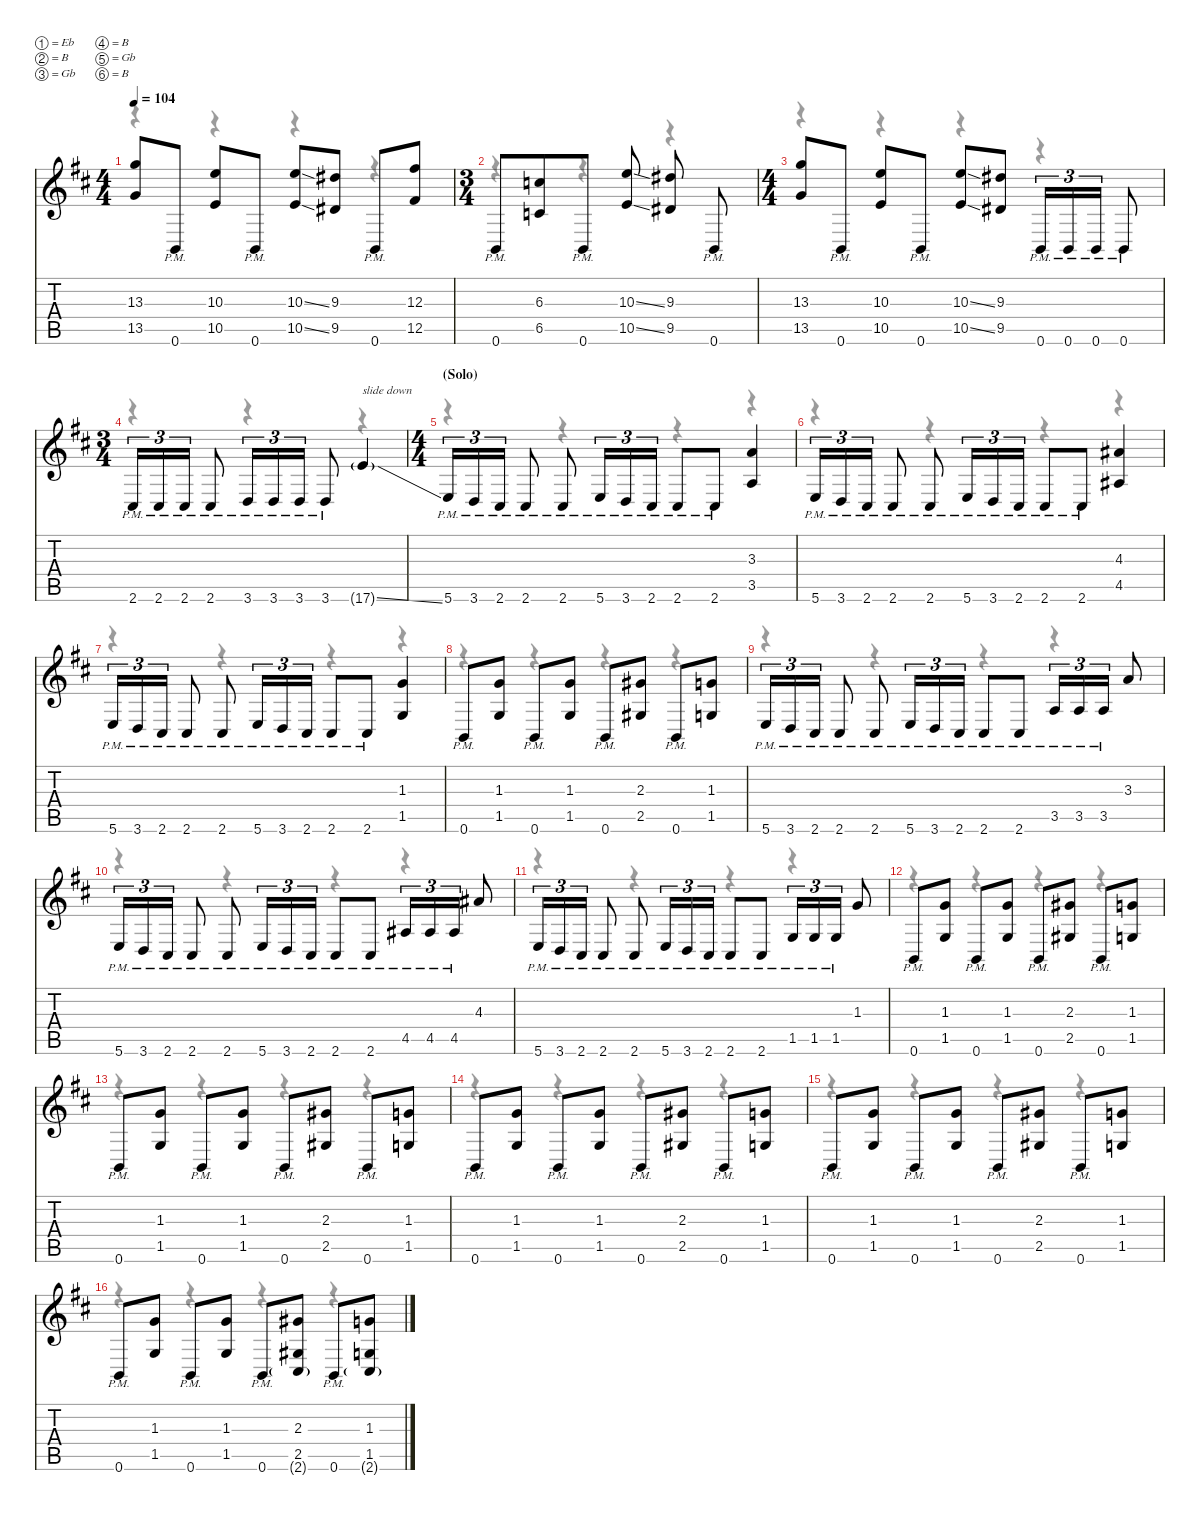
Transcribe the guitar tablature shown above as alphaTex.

\defaultSystemsLayout 4
\hideDynamics
\bracketExtendMode nobrackets
\singleTrackTrackNamePolicy hidden
\multiTrackTrackNamePolicy hidden
\firstSystemTrackNameMode fullname
\otherSystemsTrackNameOrientation horizontal
\track ("Rhythm Guitar 1" "dist.guit.") {mute instrument distortionguitar}
\staff {score tabs}
\tuning (Eb4 B3 Gb3 B2 Gb2 B1)
\voice
\ts (4 4)
\tempo 104
\clef g2
\ks bminor
(13.3{acc forcenatural} 13.5{acc forcenatural}).8{dy f beam Up} 0.6{pm acc forcenatural}.8{beam Up} (10.3{acc forcenatural} 10.5{acc forcenatural}).8{beam Up} 0.6{pm acc forcenatural}.8{beam Up} (10.3{ss acc forcenatural} 10.5{ss acc forcenatural}).8{beam Up} (9.3{acc #} 9.5{acc #}).8{beam Up} 0.6{pm acc forcenatural}.8{beam Up} (12.3{acc #} 12.5{acc #}).8{beam Up} |
\ts (3 4)
\beaming (8 3 1 1 1)
0.6{pm acc forcenatural}.8{beam Up} (6.3{acc forcenatural} 6.5{acc forcenatural}).8{beam Up} 0.6{pm acc forcenatural}.8{beam Up} (10.3{ss acc forcenatural} 10.5{ss acc forcenatural}).8{beam Up} (9.3{acc #} 9.5{acc #}).8{beam Up} 0.6{pm acc forcenatural}.8{beam Up} |
\ts (4 4)
\beaming (8 2 2 2 2)
(13.3{acc forcenatural} 13.5{acc forcenatural}).8{beam Up} 0.6{pm acc forcenatural}.8{beam Up} (10.3{acc forcenatural} 10.5{acc forcenatural}).8{beam Up} 0.6{pm acc forcenatural}.8{beam Up} (10.3{ss acc forcenatural} 10.5{ss acc forcenatural}).8{beam Up} (9.3{acc #} 9.5{acc #}).8{beam Up} 0.6{pm acc forcenatural}.16{tu (3 2) beam Up} 0.6{pm acc forcenatural}.16{tu (3 2) beam Up} 0.6{pm acc forcenatural}.16{tu (3 2) beam Up} 0.6{pm acc forcenatural}.8{beam Up} |
\ts (3 4)
\beaming (8 3 1 1 1)
2.6{pm acc #}.16{tu (3 2) beam Up} 2.6{pm acc #}.16{tu (3 2) beam Up} 2.6{pm acc #}.16{tu (3 2) beam Up} 2.6{pm acc #}.8{beam Up} 3.6{pm acc forcenatural}.16{tu (3 2) beam Up} 3.6{pm acc forcenatural}.16{tu (3 2) beam Up} 3.6{pm acc forcenatural}.16{tu (3 2) beam Up} 3.6{pm acc forcenatural}.8{beam Up} 17.6{ss g acc forcenatural}.4{txt "slide down" dy ff beam Up} |
\ts (4 4)
\beaming (8 2 2 2 2)
\section ("" "(Solo)")
5.6{pm acc forcenatural}.16{tu (3 2) dy f beam Up} 3.6{pm acc forcenatural}.16{tu (3 2) beam Up} 2.6{pm acc #}.16{tu (3 2) beam Up} 2.6{pm acc #}.8{beam Up} 2.6{pm acc #}.8{beam Up} 5.6{pm acc forcenatural}.16{tu (3 2) beam Up} 3.6{pm acc forcenatural}.16{tu (3 2) beam Up} 2.6{pm acc #}.16{tu (3 2) beam Up} 2.6{pm acc #}.8{beam Up} 2.6{pm acc #}.8{beam Up} (3.3{acc forcenatural} 3.5{acc forcenatural}).4{beam Up} |
5.6{pm acc forcenatural}.16{tu (3 2) beam Up} 3.6{pm acc forcenatural}.16{tu (3 2) beam Up} 2.6{pm acc #}.16{tu (3 2) beam Up} 2.6{pm acc #}.8{beam Up} 2.6{pm acc #}.8{beam Up} 5.6{pm acc forcenatural}.16{tu (3 2) beam Up} 3.6{pm acc forcenatural}.16{tu (3 2) beam Up} 2.6{pm acc #}.16{tu (3 2) beam Up} 2.6{pm acc #}.8{beam Up} 2.6{pm acc #}.8{beam Up} (4.3{acc #} 4.5{acc #}).4{beam Up} |
5.6{pm acc forcenatural}.16{tu (3 2) beam Up} 3.6{pm acc forcenatural}.16{tu (3 2) beam Up} 2.6{pm acc #}.16{tu (3 2) beam Up} 2.6{pm acc #}.8{beam Up} 2.6{pm acc #}.8{beam Up} 5.6{pm acc forcenatural}.16{tu (3 2) beam Up} 3.6{pm acc forcenatural}.16{tu (3 2) beam Up} 2.6{pm acc #}.16{tu (3 2) beam Up} 2.6{pm acc #}.8{beam Up} 2.6{pm acc #}.8{beam Up} (1.3{acc forcenatural} 1.5{acc forcenatural}).4{beam Up} |
0.6{pm acc forcenatural}.8{beam Up} (1.3{acc forcenatural} 1.5{acc forcenatural}).8{beam Up} 0.6{pm acc forcenatural}.8{beam Up} (1.3{acc forcenatural} 1.5{acc forcenatural}).8{beam Up} 0.6{pm acc forcenatural}.8{beam Up} (2.3{acc #} 2.5{acc #}).8{beam Up} 0.6{pm acc forcenatural}.8{beam Up} (1.3{acc forcenatural} 1.5{acc forcenatural}).8{beam Up} |
5.6{pm acc forcenatural}.16{tu (3 2) beam Up} 3.6{pm acc forcenatural}.16{tu (3 2) beam Up} 2.6{pm acc #}.16{tu (3 2) beam Up} 2.6{pm acc #}.8{beam Up} 2.6{pm acc #}.8{beam Up} 5.6{pm acc forcenatural}.16{tu (3 2) beam Up} 3.6{pm acc forcenatural}.16{tu (3 2) beam Up} 2.6{pm acc #}.16{tu (3 2) beam Up} 2.6{pm acc #}.8{beam Up} 2.6{pm acc #}.8{beam Up} 3.5{pm acc forcenatural}.16{tu (3 2) beam Up} 3.5{pm acc forcenatural}.16{tu (3 2) beam Up} 3.5{pm acc forcenatural}.16{tu (3 2) beam Up} 3.3{acc forcenatural}.8{beam Up} |
5.6{pm acc forcenatural}.16{tu (3 2) beam Up} 3.6{pm acc forcenatural}.16{tu (3 2) beam Up} 2.6{pm acc #}.16{tu (3 2) beam Up} 2.6{pm acc #}.8{beam Up} 2.6{pm acc #}.8{beam Up} 5.6{pm acc forcenatural}.16{tu (3 2) beam Up} 3.6{pm acc forcenatural}.16{tu (3 2) beam Up} 2.6{pm acc #}.16{tu (3 2) beam Up} 2.6{pm acc #}.8{beam Up} 2.6{pm acc #}.8{beam Up} 4.5{pm acc #}.16{tu (3 2) beam Up} 4.5{pm acc #}.16{tu (3 2) beam Up} 4.5{pm acc #}.16{tu (3 2) beam Up} 4.3{acc #}.8{beam Up} |
5.6{pm acc forcenatural}.16{tu (3 2) beam Up} 3.6{pm acc forcenatural}.16{tu (3 2) beam Up} 2.6{pm acc #}.16{tu (3 2) beam Up} 2.6{pm acc #}.8{beam Up} 2.6{pm acc #}.8{beam Up} 5.6{pm acc forcenatural}.16{tu (3 2) beam Up} 3.6{pm acc forcenatural}.16{tu (3 2) beam Up} 2.6{pm acc #}.16{tu (3 2) beam Up} 2.6{pm acc #}.8{beam Up} 2.6{pm acc #}.8{beam Up} 1.5{pm acc forcenatural}.16{tu (3 2) beam Up} 1.5{pm acc forcenatural}.16{tu (3 2) beam Up} 1.5{pm acc forcenatural}.16{tu (3 2) beam Up} 1.3{acc forcenatural}.8{beam Up} |
0.6{pm acc forcenatural}.8{beam Up} (1.3{acc forcenatural} 1.5{acc forcenatural}).8{beam Up} 0.6{pm acc forcenatural}.8{beam Up} (1.3{acc forcenatural} 1.5{acc forcenatural}).8{beam Up} 0.6{pm acc forcenatural}.8{beam Up} (2.3{acc #} 2.5{acc #}).8{beam Up} 0.6{pm acc forcenatural}.8{beam Up} (1.3{acc forcenatural} 1.5{acc forcenatural}).8{beam Up} |
0.6{pm acc forcenatural}.8{beam Up} (1.3{acc forcenatural} 1.5{acc forcenatural}).8{beam Up} 0.6{pm acc forcenatural}.8{beam Up} (1.3{acc forcenatural} 1.5{acc forcenatural}).8{beam Up} 0.6{pm acc forcenatural}.8{beam Up} (2.3{acc #} 2.5{acc #}).8{beam Up} 0.6{pm acc forcenatural}.8{beam Up} (1.3{acc forcenatural} 1.5{acc forcenatural}).8{beam Up} |
0.6{pm acc forcenatural}.8{beam Up} (1.3{acc forcenatural} 1.5{acc forcenatural}).8{beam Up} 0.6{pm acc forcenatural}.8{beam Up} (1.3{acc forcenatural} 1.5{acc forcenatural}).8{beam Up} 0.6{pm acc forcenatural}.8{beam Up} (2.3{acc #} 2.5{acc #}).8{beam Up} 0.6{pm acc forcenatural}.8{beam Up} (1.3{acc forcenatural} 1.5{acc forcenatural}).8{beam Up} |
0.6{pm acc forcenatural}.8{beam Up} (1.3{acc forcenatural} 1.5{acc forcenatural}).8{beam Up} 0.6{pm acc forcenatural}.8{beam Up} (1.3{acc forcenatural} 1.5{acc forcenatural}).8{beam Up} 0.6{pm acc forcenatural}.8{beam Up} (2.3{acc #} 2.5{acc #}).8{beam Up} 0.6{pm acc forcenatural}.8{beam Up} (1.3{acc forcenatural} 1.5{acc forcenatural}).8{beam Up} |
0.6{pm acc forcenatural}.8{beam Up} (1.3{acc forcenatural} 1.5{acc forcenatural}).8{beam Up} 0.6{pm acc forcenatural}.8{beam Up} (1.3{acc forcenatural} 1.5{acc forcenatural}).8{beam Up} 0.6{pm acc forcenatural}.8{beam Up} (2.3{acc #} 2.5{acc #} 2.6{g acc #}).8{beam Up} 0.6{pm acc forcenatural}.8{beam Up} (1.3{acc forcenatural} 1.5{acc forcenatural} 2.6{g acc #}).8{beam Up}
\voice
\clef g2
\ottava regular
\simile none
\ks bminor
r.4{dy mf beam Down} r.4{beam Down} r.4{beam Down} r.4{beam Down} |
r.4{beam Down} r.4{beam Down} r.4{beam Down} |
r.4{beam Down} r.4{beam Down} r.4{beam Down} r.4{beam Down} |
r.4{beam Down} r.4{beam Down} r.4{beam Down} |
r.4{beam Down} r.4{beam Down} r.4{beam Down} r.4{beam Down} |
r.4{beam Down} r.4{beam Down} r.4{beam Down} r.4{beam Down} |
r.4{beam Down} r.4{beam Down} r.4{beam Down} r.4{beam Down} |
r.4{beam Down} r.4{beam Down} r.4{beam Down} r.4{beam Down} |
r.4{beam Down} r.4{beam Down} r.4{beam Down} r.4{beam Down} |
r.4{beam Down} r.4{beam Down} r.4{beam Down} r.4{beam Down} |
r.4{beam Down} r.4{beam Down} r.4{beam Down} r.4{beam Down} |
r.4{beam Down} r.4{beam Down} r.4{beam Down} r.4{beam Down} |
r.4{beam Down} r.4{beam Down} r.4{beam Down} r.4{beam Down} |
r.4{beam Down} r.4{beam Down} r.4{beam Down} r.4{beam Down} |
r.4{beam Down} r.4{beam Down} r.4{beam Down} r.4{beam Down} |
r.4{beam Down} r.4{beam Down} r.4{beam Down} r.4{beam Down}
